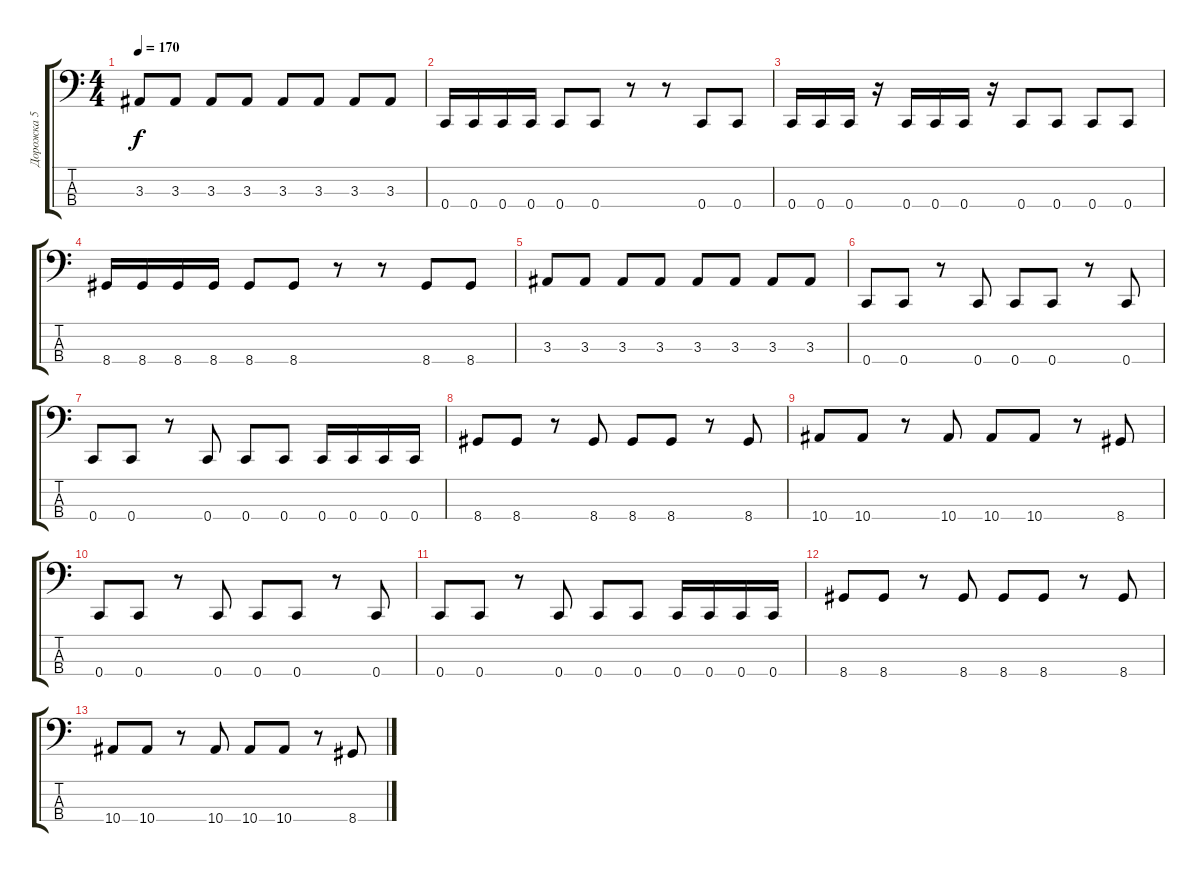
\track ("Дорожка 5" "Дорожка 5") {instrument electricbassfinger}
\staff {score tabs}
\tuning (F2 C2 G1 C1) {hide}
\ts (4 4)
\tempo 170
\clef f4
\ks c
3.3.8{dy f} 3.3.8 3.3.8 3.3.8 3.3.8 3.3.8 3.3.8 3.3.8 |
0.4.16 0.4.16 0.4.16 0.4.16 0.4.8 0.4.8 r.8 r.8 0.4.8 0.4.8 |
0.4.16 0.4.16 0.4.16 r.16 0.4.16 0.4.16 0.4.16 r.16 0.4.8 0.4.8 0.4.8 0.4.8 |
8.4.16 8.4.16 8.4.16 8.4.16 8.4.8 8.4.8 r.8 r.8 8.4.8 8.4.8 |
3.3.8 3.3.8 3.3.8 3.3.8 3.3.8 3.3.8 3.3.8 3.3.8 |
0.4.8 0.4.8 r.8 0.4.8 0.4.8 0.4.8 r.8 0.4.8 |
0.4.8 0.4.8 r.8 0.4.8 0.4.8 0.4.8 0.4.16 0.4.16 0.4.16 0.4.16 |
8.4.8 8.4.8 r.8 8.4.8 8.4.8 8.4.8 r.8 8.4.8 |
10.4.8 10.4.8 r.8 10.4.8 10.4.8 10.4.8 r.8 8.4.8 |
0.4.8 0.4.8 r.8 0.4.8 0.4.8 0.4.8 r.8 0.4.8 |
0.4.8 0.4.8 r.8 0.4.8 0.4.8 0.4.8 0.4.16 0.4.16 0.4.16 0.4.16 |
8.4.8 8.4.8 r.8 8.4.8 8.4.8 8.4.8 r.8 8.4.8 |
10.4.8 10.4.8 r.8 10.4.8 10.4.8 10.4.8 r.8 8.4.8
